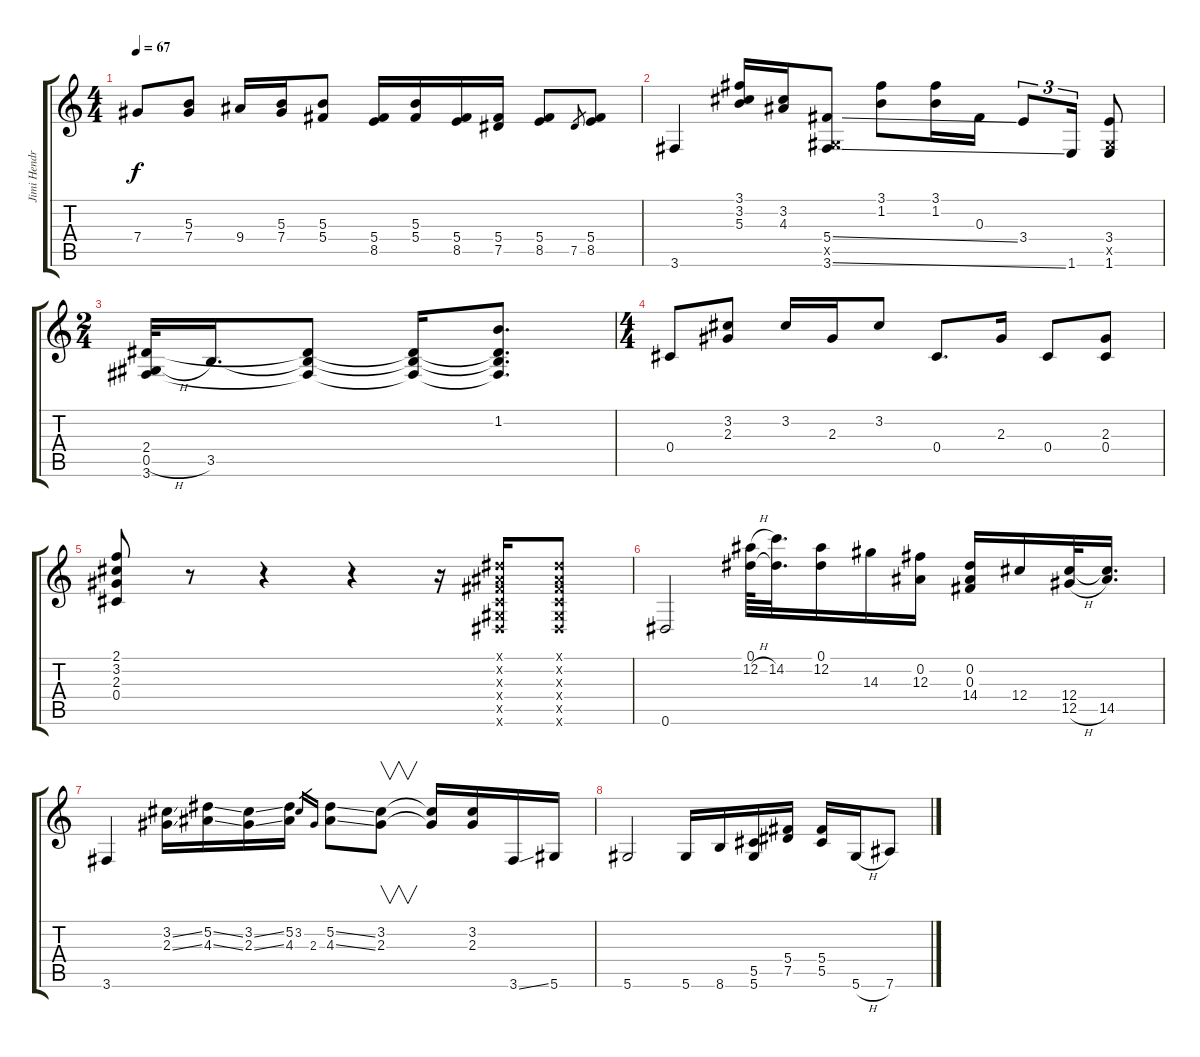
\track ("Jimi Hendrix" "Jimi Hendr") {instrument electricguitarjazz}
\staff {score tabs}
\tuning (Eb4 Bb3 Gb3 Db3 Ab2 Eb2) {hide}
\ts (4 4)
\tempo 67
\clef g2
\ks c
7.4.8{dy f} (5.3 7.4).8 9.4.16 (5.3 7.4).16 (5.3 5.4).8 (5.4 8.5).16 (5.3 5.4).16 (5.4 8.5).16 (5.4 7.5).16 (5.4 8.5).8 7.5.8{gr} (5.4 8.5).8 |
3.6.4 (3.1 3.2 5.3).16 (3.2 4.3).16 (5.4{ss} 0.5{x} 3.6{ss}).8 (3.1 1.2).8 (3.1 1.2).16 0.3.16 3.4.8{tu (3 2)} 1.6.16{tu (3 2)} (3.4 0.5{x} 1.6).8 |
\ts (2 4)
(2.4 0.5{h} 3.6).32 3.5.16{d} (2.4{t} 3.5{t} 3.6{t}).8 (2.4{t} 3.5{t} 3.6{t}).16 (1.2 2.4{t} 3.5{t} 3.6{t}).8{d} |
\ts (4 4)
0.4.8 (3.2 2.3).8 3.2.16 2.3.16 3.2.8 0.4.8{d} 2.3.16 0.4.8 (2.3 0.4).8 |
(2.1 3.2 2.3 0.4).8 r.8 r.4 r.4 r.16 (0.1{x} 0.2{x} 0.3{x} 0.4{x} 0.5{x} 0.6{x}).16 (0.1{x} 0.2{x} 0.3{x} 0.4{x} 0.5{x} 0.6{x}).8 |
0.6.2 (0.1 12.2{h}).64 (0.1{t} 14.2).32{d} (0.1 12.2).16 14.3.16 (0.2 12.3).16 (0.2 0.3 14.4).16 12.4.16 (12.4 12.5{h}).32 (12.4{t} 14.5).16{d} |
3.6.4 (3.2{ss} 2.3{ss}).16 (5.2{ss} 4.3{ss}).16 (3.2{ss} 2.3{ss}).16 (5.2 4.3).16 3.2.16{gr} 2.3.16{gr} (5.2{ss} 4.3{ss}).8 (3.2 2.3).8{v} (3.2{t} 2.3{t}).16 (3.2 2.3).16 3.6{ss}.16 5.6.16 |
5.6.2 5.6.16 8.6.16 (5.5 5.6).16 (5.4 7.5).16 (5.4 5.5).16 5.6{h}.16 7.6{ss}.8
